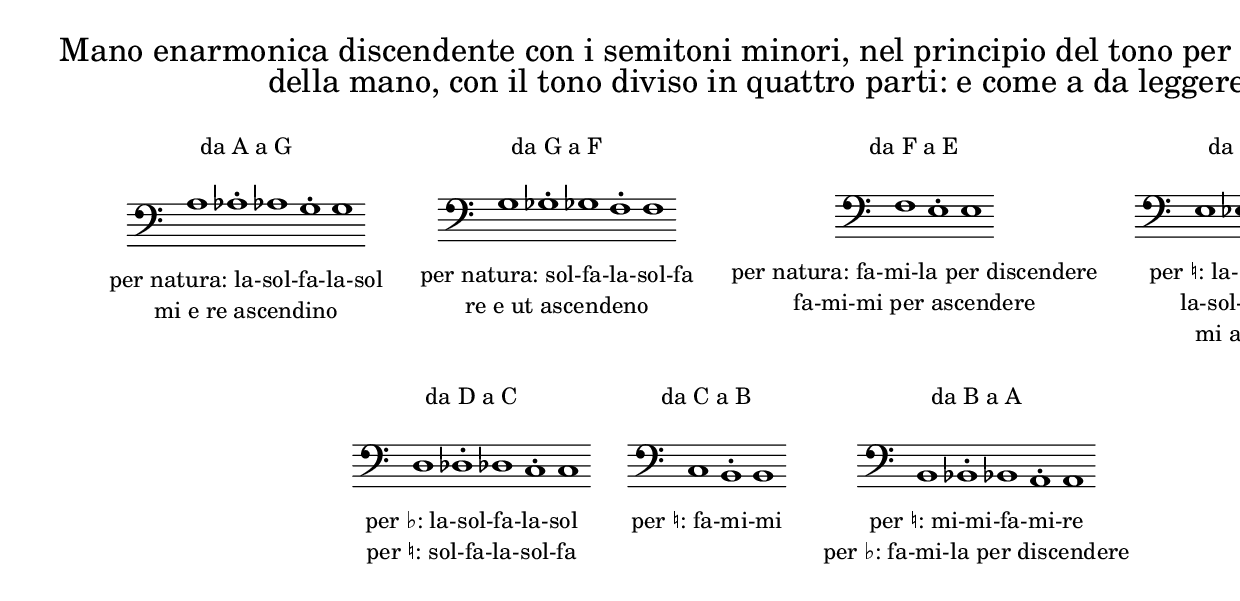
\version "2.22.2"

% Auto generated file

\header {
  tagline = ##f
}

dot = {
   \once \override Script.add-stem-support = ##f
   \once \override Script.toward-stem-shift = 0
   \once \override Script.skyline-horizontal-padding = 0
   \once \override Script.direction = 1
   \once \override Script.font-size = 1
}

\markup {
  \center-column {
    \line {
      \center-align
      \fontsize#3 { \concat { \normal-text "Mano enarmonica discendente con i semitoni minori, nel principio del tono per le sette lettere"} }
    }\line {
      \center-align
      \fontsize#3 { \concat { \normal-text "della mano, con il tono diviso in quattro parti: e come a da leggere"} }
    }
    \null
    \line {
      \center-column {
        \line {
          \left-align {  \normal-text "da A a G" }
        }

        \null
        \line {
          \score {
            <<
              \new Staff \with { instrumentName = ""} {
                \override Staff.TimeSignature.stencil = ##f
                \override Staff.NoteHead.style = #'baroque
                \accidentalStyle Score.forget
                \override Rest.style = #'default
                \override NoteHead.style = #'default
                \cadenzaOn
                \clef "bass"
                \key c #`((0 . ,NATURAL) (1 . ,NATURAL) (2 . ,NATURAL)
                          (3 . ,NATURAL) (4 . ,NATURAL) (5 . ,NATURAL)
                          (6 . ,NATURAL))  a1   \dot as1-.   as1   \dot g1-.   g1  
                \cadenzaOff
              }
            >>
            \layout {
              \context {
                \Score
                \override SpacingSpanner.common-shortest-duration = #(ly:make-moment 1)
              }
            }
          }
        }
        \null
        \line {
          \left-align {  \normal-text "per natura: la-sol-fa-la-sol" }
        }
        \line {
          \left-align {  \normal-text "mi e re ascendino" }
        }

      }
      \hspace #3 
      \center-column {
        \line {
          \left-align {  \normal-text "da G a F" }
        }

        \null
        \line {
          \score {
            <<
              \new Staff \with { instrumentName = ""} {
                \override Staff.TimeSignature.stencil = ##f
                \override Staff.NoteHead.style = #'baroque
                \accidentalStyle Score.forget
                \override Rest.style = #'default
                \override NoteHead.style = #'default
                \cadenzaOn
                \clef "bass"
                \key c #`((0 . ,NATURAL) (1 . ,NATURAL) (2 . ,NATURAL)
                          (3 . ,NATURAL) (4 . ,NATURAL) (5 . ,NATURAL)
                          (6 . ,NATURAL))  g1   \dot ges1-.   ges1   \dot f1-.   f1  
                \cadenzaOff
              }
            >>
            \layout {
              \context {
                \Score
                \override SpacingSpanner.common-shortest-duration = #(ly:make-moment 1)
              }
            }
          }
        }
        \null
        \line {
          \left-align {  \normal-text "per natura: sol-fa-la-sol-fa" }
        }
        \line {
          \left-align {  \normal-text "re e ut ascendeno" }
        }

      }
      \hspace #3 
      \center-column {
        \line {
          \left-align {  \normal-text "da F a E" }
        }

        \null
        \line {
          \score {
            <<
              \new Staff \with { instrumentName = ""} {
                \override Staff.TimeSignature.stencil = ##f
                \override Staff.NoteHead.style = #'baroque
                \accidentalStyle Score.forget
                \override Rest.style = #'default
                \override NoteHead.style = #'default
                \cadenzaOn
                \clef "bass"
                \key c #`((0 . ,NATURAL) (1 . ,NATURAL) (2 . ,NATURAL)
                          (3 . ,NATURAL) (4 . ,NATURAL) (5 . ,NATURAL)
                          (6 . ,NATURAL))  f1   \dot e1-.   e1  
                \cadenzaOff
              }
            >>
            \layout {
              \context {
                \Score
                \override SpacingSpanner.common-shortest-duration = #(ly:make-moment 1)
              }
            }
          }
        }
        \null
        \line {
          \left-align {  \normal-text "per natura: fa-mi-la per discendere" }
        }
        \line {
          \left-align {  \normal-text "fa-mi-mi per ascendere" }
        }

      }
      \hspace #3 
      \center-column {
        \line {
          \left-align {  \normal-text "da E a D" }
        }

        \null
        \line {
          \score {
            <<
              \new Staff \with { instrumentName = ""} {
                \override Staff.TimeSignature.stencil = ##f
                \override Staff.NoteHead.style = #'baroque
                \accidentalStyle Score.forget
                \override Rest.style = #'default
                \override NoteHead.style = #'default
                \cadenzaOn
                \clef "bass"
                \key c #`((0 . ,NATURAL) (1 . ,NATURAL) (2 . ,NATURAL)
                          (3 . ,NATURAL) (4 . ,NATURAL) (5 . ,NATURAL)
                          (6 . ,NATURAL))  e1   \dot es1-.   es1   \dot d1-.   d1  
                \cadenzaOff
              }
            >>
            \layout {
              \context {
                \Score
                \override SpacingSpanner.common-shortest-duration = #(ly:make-moment 1)
              }
            }
          }
        }
        \null
        \line {
          \left-align {  \normal-text "per ♮: la-sol-fa-mi-re" }
        }
        \line {
          \left-align {  \normal-text "la-sol-fa-la-sol" }
        }
        \line {
          \left-align {  \normal-text "mi ascende" }
        }

      }
      \hspace #3 
    }
    \null
    \null
    \line {      \center-column {
        \line {
          \left-align {  \normal-text "da D a C" }
        }

        \null
        \line {
          \score {
            <<
              \new Staff \with { instrumentName = ""} {
                \override Staff.TimeSignature.stencil = ##f
                \override Staff.NoteHead.style = #'baroque
                \accidentalStyle Score.forget
                \override Rest.style = #'default
                \override NoteHead.style = #'default
                \cadenzaOn
                \clef "bass"
                \key c #`((0 . ,NATURAL) (1 . ,NATURAL) (2 . ,NATURAL)
                          (3 . ,NATURAL) (4 . ,NATURAL) (5 . ,NATURAL)
                          (6 . ,NATURAL))  d1   \dot des1-.   des1   \dot c1-.   c1  
                \cadenzaOff
              }
            >>
            \layout {
              \context {
                \Score
                \override SpacingSpanner.common-shortest-duration = #(ly:make-moment 1)
              }
            }
          }
        }
        \null
        \line {
          \left-align {  \normal-text "per ♭: la-sol-fa-la-sol" }
        }
        \line {
          \left-align {  \normal-text "per ♮: sol-fa-la-sol-fa" }
        }

      }
      \hspace #3 
      \center-column {
        \line {
          \left-align {  \normal-text "da C a B" }
        }

        \null
        \line {
          \score {
            <<
              \new Staff \with { instrumentName = ""} {
                \override Staff.TimeSignature.stencil = ##f
                \override Staff.NoteHead.style = #'baroque
                \accidentalStyle Score.forget
                \override Rest.style = #'default
                \override NoteHead.style = #'default
                \cadenzaOn
                \clef "bass"
                \key c #`((0 . ,NATURAL) (1 . ,NATURAL) (2 . ,NATURAL)
                          (3 . ,NATURAL) (4 . ,NATURAL) (5 . ,NATURAL)
                          (6 . ,NATURAL))  c1   \dot b,1-.   b,1  
                \cadenzaOff
              }
            >>
            \layout {
              \context {
                \Score
                \override SpacingSpanner.common-shortest-duration = #(ly:make-moment 1)
              }
            }
          }
        }
        \null
        \line {
          \left-align {  \normal-text "per ♮: fa-mi-mi" }
        }

      }
      \hspace #3 
      \center-column {
        \line {
          \left-align {  \normal-text "da B a A" }
        }

        \null
        \line {
          \score {
            <<
              \new Staff \with { instrumentName = ""} {
                \override Staff.TimeSignature.stencil = ##f
                \override Staff.NoteHead.style = #'baroque
                \accidentalStyle Score.forget
                \override Rest.style = #'default
                \override NoteHead.style = #'default
                \cadenzaOn
                \clef "bass"
                \key c #`((0 . ,NATURAL) (1 . ,NATURAL) (2 . ,NATURAL)
                          (3 . ,NATURAL) (4 . ,NATURAL) (5 . ,NATURAL)
                          (6 . ,NATURAL))  b,1   \dot bes,1-.   bes,1   \dot a,1-.   a,1  
                \cadenzaOff
              }
            >>
            \layout {
              \context {
                \Score
                \override SpacingSpanner.common-shortest-duration = #(ly:make-moment 1)
              }
            }
          }
        }
        \null
        \line {
          \left-align {  \normal-text "per ♮: mi-mi-fa-mi-re" }
        }
        \line {
          \left-align {  \normal-text "per ♭: fa-mi-la per discendere" }
        }

      }
      \hspace #3 

    }
  }
}